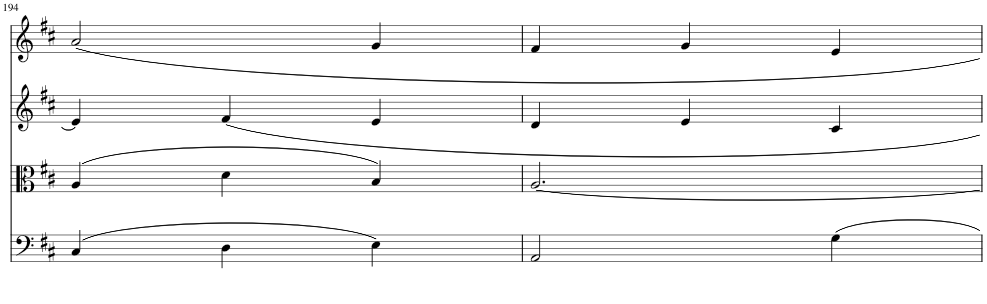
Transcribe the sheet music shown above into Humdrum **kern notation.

**kern	**kern	**kern	**kern
*part4	*part3	*part2	*part1
*staff4	*staff3	*staff2	*staff1
*I"Piano	*I"Piano	*I"Piano	*I"Piano
*I'Pno	*I'Pno	*I'Pno	*I'Pno
!!LO:PB:g=z
*clefF4	*clefC3	*clefG2	*clefG2
*k[f#c#]	*k[f#c#]	*k[f#c#]	*k[f#c#]
*M3/4	*M3/4	*M3/4	*M3/4
=194	=194	=194	=194
(4C#/	(4A/	4e/]	2a/
4D\	4d\	4f#/	.
4E\)	4B/)	4e/	4g/
=195	=195	=195	=195
2AA/	[2.A/	4d/	4f#/
.	.	4e/	4g/
4G\	.	4c#/	4e/
=	=	=	=
*-	*-	*-	*-
